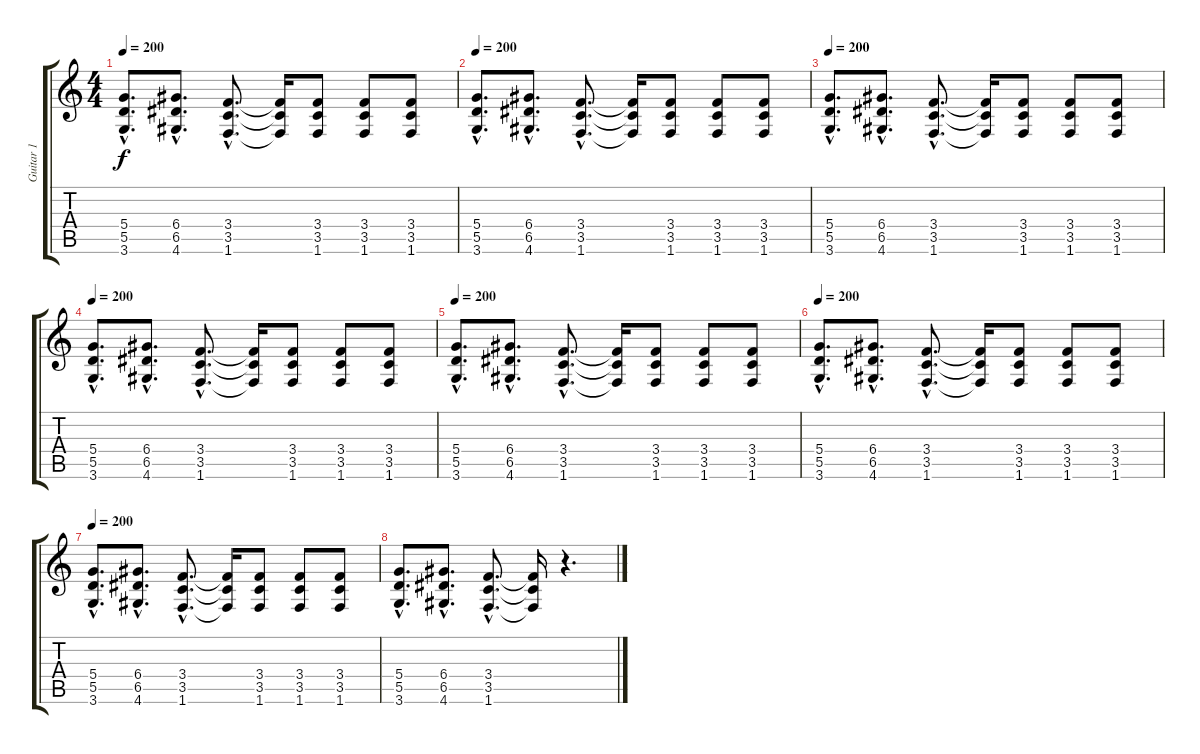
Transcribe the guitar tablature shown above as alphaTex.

\track ("Guitar 1" "Guitar 1") {instrument distortionguitar}
\staff {score tabs}
\tuning (E4 B3 G3 D3 A2 E2) {hide}
\ts (4 4)
\tempo 200
\clef g2
\ks c
(5.4{hac} 5.5{hac} 3.6{hac}).8{d dy f} (6.4{hac} 6.5{hac} 4.6{hac}).8{d} (3.4{hac} 3.5{hac} 1.6{hac}).8{d} (3.4{t} 3.5{t} 1.6{t}).16 (3.4 3.5 1.6).8 (3.4 3.5 1.6).8 (3.4 3.5 1.6).8 |
\tempo 200
(5.4{hac} 5.5{hac} 3.6{hac}).8{d} (6.4{hac} 6.5{hac} 4.6{hac}).8{d} (3.4{hac} 3.5{hac} 1.6{hac}).8{d} (3.4{t} 3.5{t} 1.6{t}).16 (3.4 3.5 1.6).8 (3.4 3.5 1.6).8 (3.4 3.5 1.6).8 |
\tempo 200
(5.4{hac} 5.5{hac} 3.6{hac}).8{d} (6.4{hac} 6.5{hac} 4.6{hac}).8{d} (3.4{hac} 3.5{hac} 1.6{hac}).8{d} (3.4{t} 3.5{t} 1.6{t}).16 (3.4 3.5 1.6).8 (3.4 3.5 1.6).8 (3.4 3.5 1.6).8 |
\tempo 200
(5.4{hac} 5.5{hac} 3.6{hac}).8{d} (6.4{hac} 6.5{hac} 4.6{hac}).8{d} (3.4{hac} 3.5{hac} 1.6{hac}).8{d} (3.4{t} 3.5{t} 1.6{t}).16 (3.4 3.5 1.6).8 (3.4 3.5 1.6).8 (3.4 3.5 1.6).8 |
\tempo 200
(5.4{hac} 5.5{hac} 3.6{hac}).8{d} (6.4{hac} 6.5{hac} 4.6{hac}).8{d} (3.4{hac} 3.5{hac} 1.6{hac}).8{d} (3.4{t} 3.5{t} 1.6{t}).16 (3.4 3.5 1.6).8 (3.4 3.5 1.6).8 (3.4 3.5 1.6).8 |
\tempo 200
(5.4{hac} 5.5{hac} 3.6{hac}).8{d} (6.4{hac} 6.5{hac} 4.6{hac}).8{d} (3.4{hac} 3.5{hac} 1.6{hac}).8{d} (3.4{t} 3.5{t} 1.6{t}).16 (3.4 3.5 1.6).8 (3.4 3.5 1.6).8 (3.4 3.5 1.6).8 |
\tempo 200
(5.4{hac} 5.5{hac} 3.6{hac}).8{d} (6.4{hac} 6.5{hac} 4.6{hac}).8{d} (3.4{hac} 3.5{hac} 1.6{hac}).8{d} (3.4{t} 3.5{t} 1.6{t}).16 (3.4 3.5 1.6).8 (3.4 3.5 1.6).8 (3.4 3.5 1.6).8 |
(5.4{hac} 5.5{hac} 3.6{hac}).8{d} (6.4{hac} 6.5{hac} 4.6{hac}).8{d} (3.4{hac} 3.5{hac} 1.6{hac}).8{d} (3.4{t} 3.5{t} 1.6{t}).16 r.4{d}
